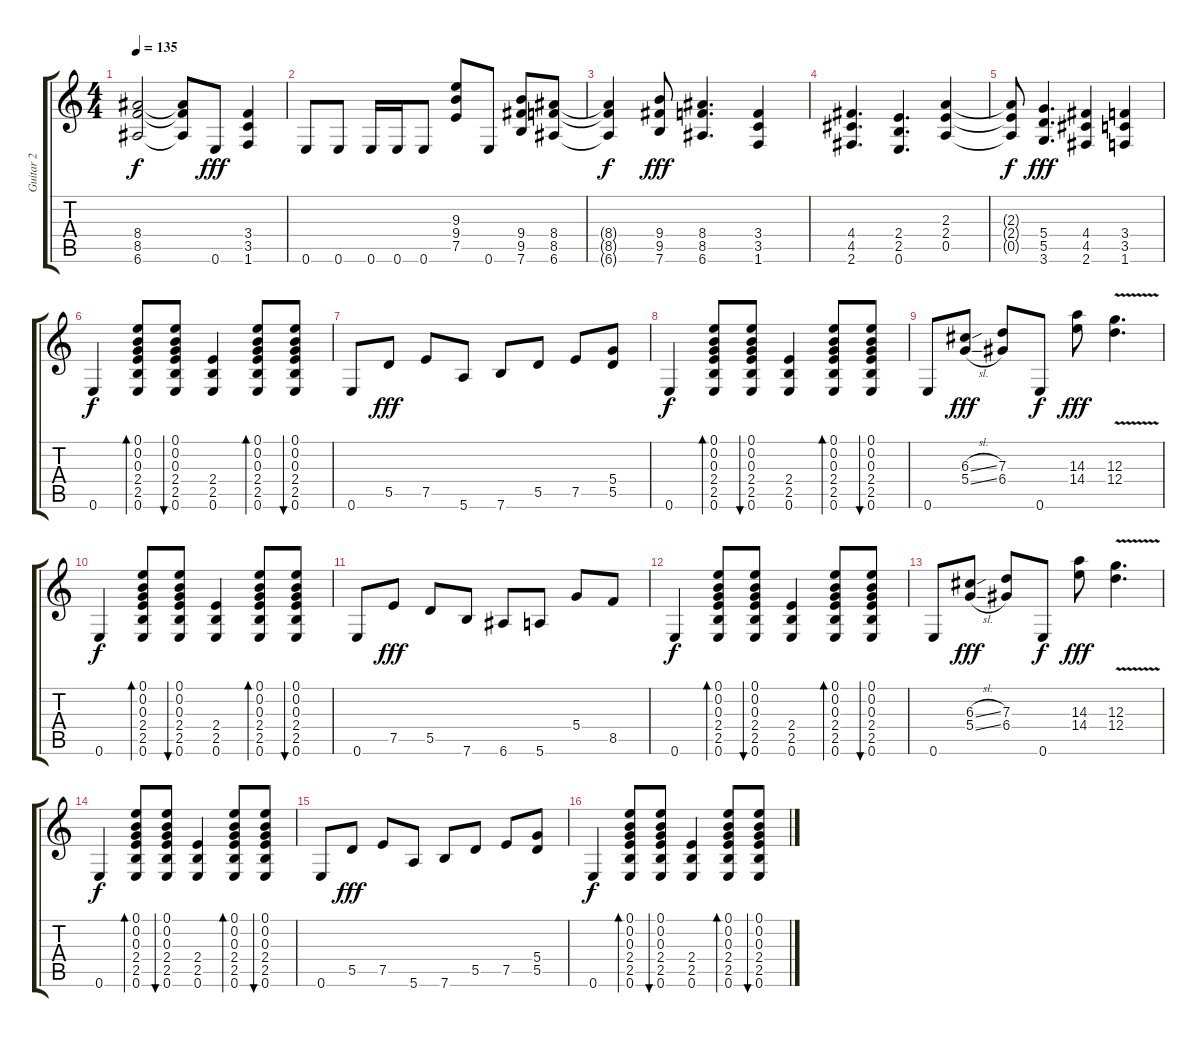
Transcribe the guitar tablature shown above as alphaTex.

\track ("Guitar 2            " "Guitar 2  ") {instrument acousticguitarsteel}
\staff {score tabs}
\tuning (E4 B3 G3 D3 A2 E2) {hide}
\ts (4 4)
\tempo 135
\clef g2
\ks c
(8.4{t} 8.5{t} 6.6{t}).2{dy f} (8.4{t} 8.5{t} 6.6{t}).8 0.6.8{dy fff} (3.4 3.5 1.6).4 |
0.6.8 0.6.8 0.6.16 0.6.16 0.6.8 (9.3 9.4 7.5).8 0.6.8 (9.4 9.5 7.6).8 (8.4 8.5 6.6).8 |
(8.4{t} 8.5{t} 6.6{t}).4{dy f} (9.4 9.5 7.6).8{dy fff} (8.4 8.5 6.6).4{d} (3.4 3.5 1.6).4 |
(4.4 4.5 2.6).4{d} (2.4 2.5 0.6).4{d} (2.3 2.4 0.5).4 |
(2.3{t} 2.4{t} 0.5{t}).8{dy f} (5.4 5.5 3.6).4{d dy fff} (4.4 4.5 2.6).4 (3.4 3.5 1.6).4 |
0.6.4{dy f} (0.1 0.2 0.3 2.4 2.5 0.6).8{bd 120} (0.1 0.2 0.3 2.4 2.5 0.6).8{bu 240} (2.4 2.5 0.6).4 (0.1 0.2 0.3 2.4 2.5 0.6).8{bd 240} (0.1 0.2 0.3 2.4 2.5 0.6).8{bu 240} |
0.6.8 5.5.8{dy fff} 7.5.8 5.6.8 7.6.8 5.5.8 7.5.8 (5.4 5.5).8 |
0.6.4{dy f} (0.1 0.2 0.3 2.4 2.5 0.6).8{bd 120} (0.1 0.2 0.3 2.4 2.5 0.6).8{bu 240} (2.4 2.5 0.6).4 (0.1 0.2 0.3 2.4 2.5 0.6).8{bd 240} (0.1 0.2 0.3 2.4 2.5 0.6).8{bu 240} |
0.6.8 (6.3{sl} 5.4{sl}).8{dy fff} (7.3 6.4).8 0.6.8{dy f} (14.3 14.4).8{dy fff} (12.3{v} 12.4{v}).4{d} |
0.6.4{dy f} (0.1 0.2 0.3 2.4 2.5 0.6).8{bd 120} (0.1 0.2 0.3 2.4 2.5 0.6).8{bu 240} (2.4 2.5 0.6).4 (0.1 0.2 0.3 2.4 2.5 0.6).8{bd 240} (0.1 0.2 0.3 2.4 2.5 0.6).8{bu 240} |
0.6.8 7.5.8{dy fff} 5.5.8 7.6.8 6.6.8 5.6.8 5.4.8 8.5.8 |
0.6.4{dy f} (0.1 0.2 0.3 2.4 2.5 0.6).8{bd 120} (0.1 0.2 0.3 2.4 2.5 0.6).8{bu 240} (2.4 2.5 0.6).4 (0.1 0.2 0.3 2.4 2.5 0.6).8{bd 240} (0.1 0.2 0.3 2.4 2.5 0.6).8{bu 240} |
0.6.8 (6.3{sl} 5.4{sl}).8{dy fff} (7.3 6.4).8 0.6.8{dy f} (14.3 14.4).8{dy fff} (12.3{v} 12.4{v}).4{d} |
0.6.4{dy f} (0.1 0.2 0.3 2.4 2.5 0.6).8{bd 120} (0.1 0.2 0.3 2.4 2.5 0.6).8{bu 240} (2.4 2.5 0.6).4 (0.1 0.2 0.3 2.4 2.5 0.6).8{bd 240} (0.1 0.2 0.3 2.4 2.5 0.6).8{bu 240} |
0.6.8 5.5.8{dy fff} 7.5.8 5.6.8 7.6.8 5.5.8 7.5.8 (5.4 5.5).8 |
0.6.4{dy f} (0.1 0.2 0.3 2.4 2.5 0.6).8{bd 120} (0.1 0.2 0.3 2.4 2.5 0.6).8{bu 240} (2.4 2.5 0.6).4 (0.1 0.2 0.3 2.4 2.5 0.6).8{bd 240} (0.1 0.2 0.3 2.4 2.5 0.6).8{bu 240}
